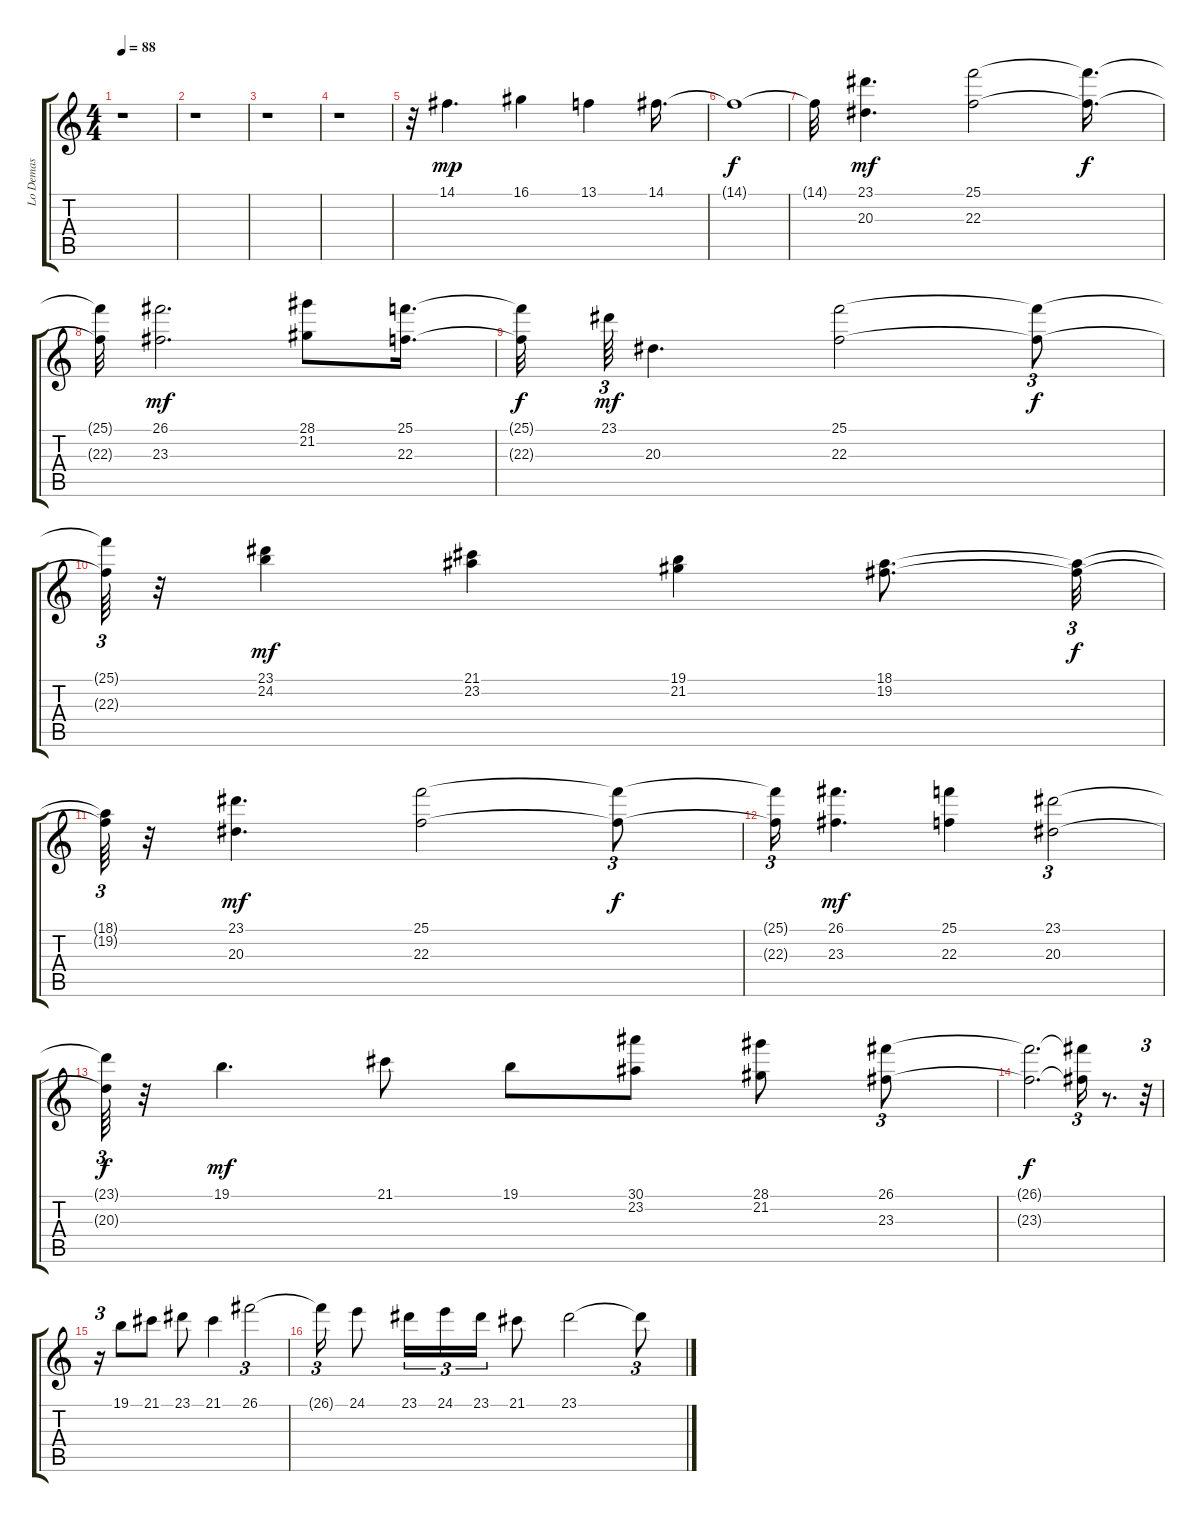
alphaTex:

\track ("Lo Demas" "Lo Demas") {instrument stringensemble1}
\staff {score tabs}
\tuning (E4 B3 G3 D3 A2 E2) {hide}
\ts (4 4)
\tempo 88
\clef g2
\ks c
r.1{dy f} |
r.1 |
r.1 |
r.1 |
r.32 14.1.4{d dy mp} 16.1.4 13.1.4 14.1.16{d} |
14.1{t}.1{dy f} |
14.1{t}.32 (23.1 20.3).4{d dy mf} (25.1 22.3).2 (25.1{t} 22.3{t}).16{d dy f} |
(25.1{t} 22.3{t}).32 (26.1 23.3).2{d dy mf} (28.1 21.2).8 (25.1 22.3).16{d} |
(25.1{t} 22.3{t}).32{dy f} 23.1.64{tu (3 2) dy mf} 20.3.4{d} (25.1 22.3).2 (25.1{t} 22.3{t}).8{tu (3 2) dy f} |
(25.1{t} 22.3{t}).64{tu (3 2)} r.32 (23.1 24.2).4{dy mf} (21.1 23.2).4 (19.1 21.2).4 (18.1 19.2).8{d} (18.1{t} 19.2{t}).32{tu (3 2) dy f} |
(18.1{t} 19.2{t}).64{tu (3 2)} r.32 (23.1 20.3).4{d dy mf} (25.1 22.3).2 (25.1{t} 22.3{t}).8{tu (3 2) dy f} |
(25.1{t} 22.3{t}).16{tu (3 2)} (26.1 23.3).4{d dy mf} (25.1 22.3).4 (23.1 20.3).2{tu (3 2)} |
(23.1{t} 20.3{t}).64{tu (3 2) dy f} r.32 19.1.4{d dy mf} 21.1.8 19.1.8 (30.1 23.2).8 (28.1 21.2).8 (26.1 23.3).8{tu (3 2)} |
(26.1{t} 23.3{t}).2{d dy f} (26.1{t} 23.3{t}).16{tu (3 2)} r.8{d} r.32{tu (3 2)} |
r.16{tu (3 2)} 19.1.8 21.1.8 23.1.8 21.1.4 26.1.2{tu (3 2)} |
26.1{t}.16{tu (3 2)} 24.1.8 23.1.16{tu (3 2)} 24.1.16{tu (3 2)} 23.1.16{tu (3 2)} 21.1.8 23.1.2 23.1{t}.8{tu (3 2)}
